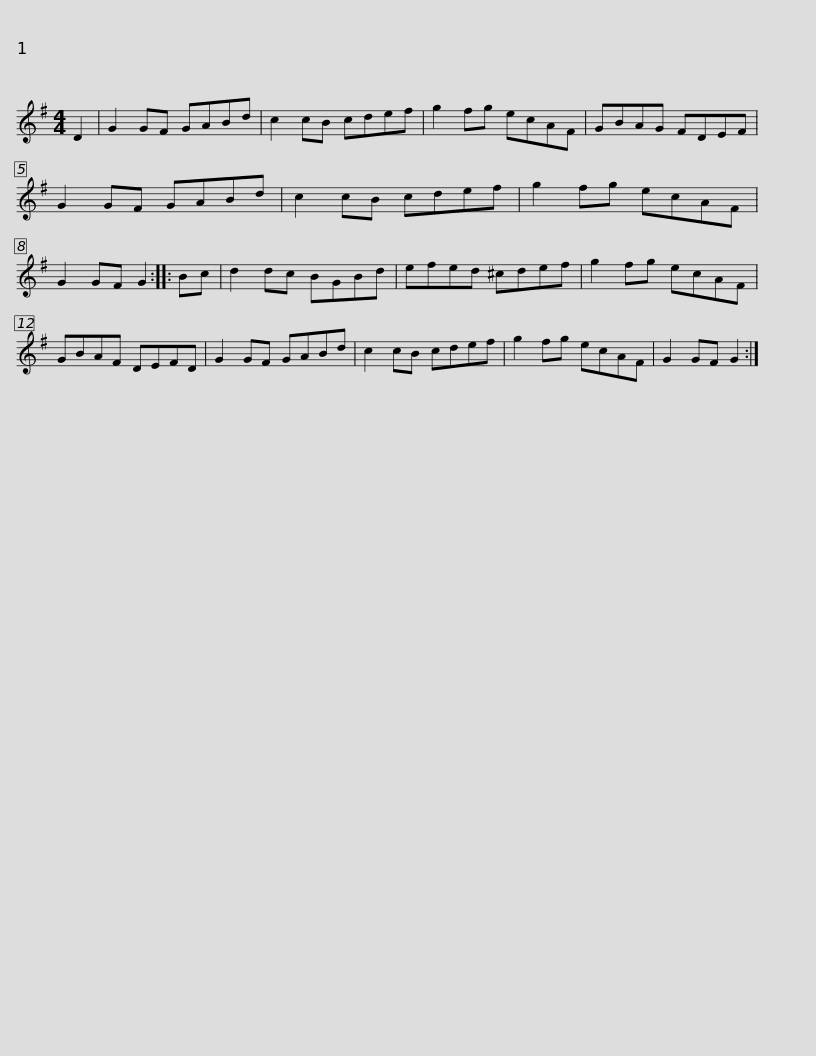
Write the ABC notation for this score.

X:1
L:1/8
M:4/4
I:linebreak $
K:G
V:1 treble
V:1
 D2 | G2 GF GABd | c2 cB cdef | g2 fg ecAF | GBAG FDEF | %5
 G2 GF GABd | c2 cB cdef |$ g2 fg ecAF | G2 GF G2 :: Bc | %10
 d2 dc BGBd | efed ^cdef | g2 fg ecAF | GBAF DEFD |$ G2 GF GABd | %15
 c2 cB cdef | g2 fg ecAF | G2 GF G2 :| %18
